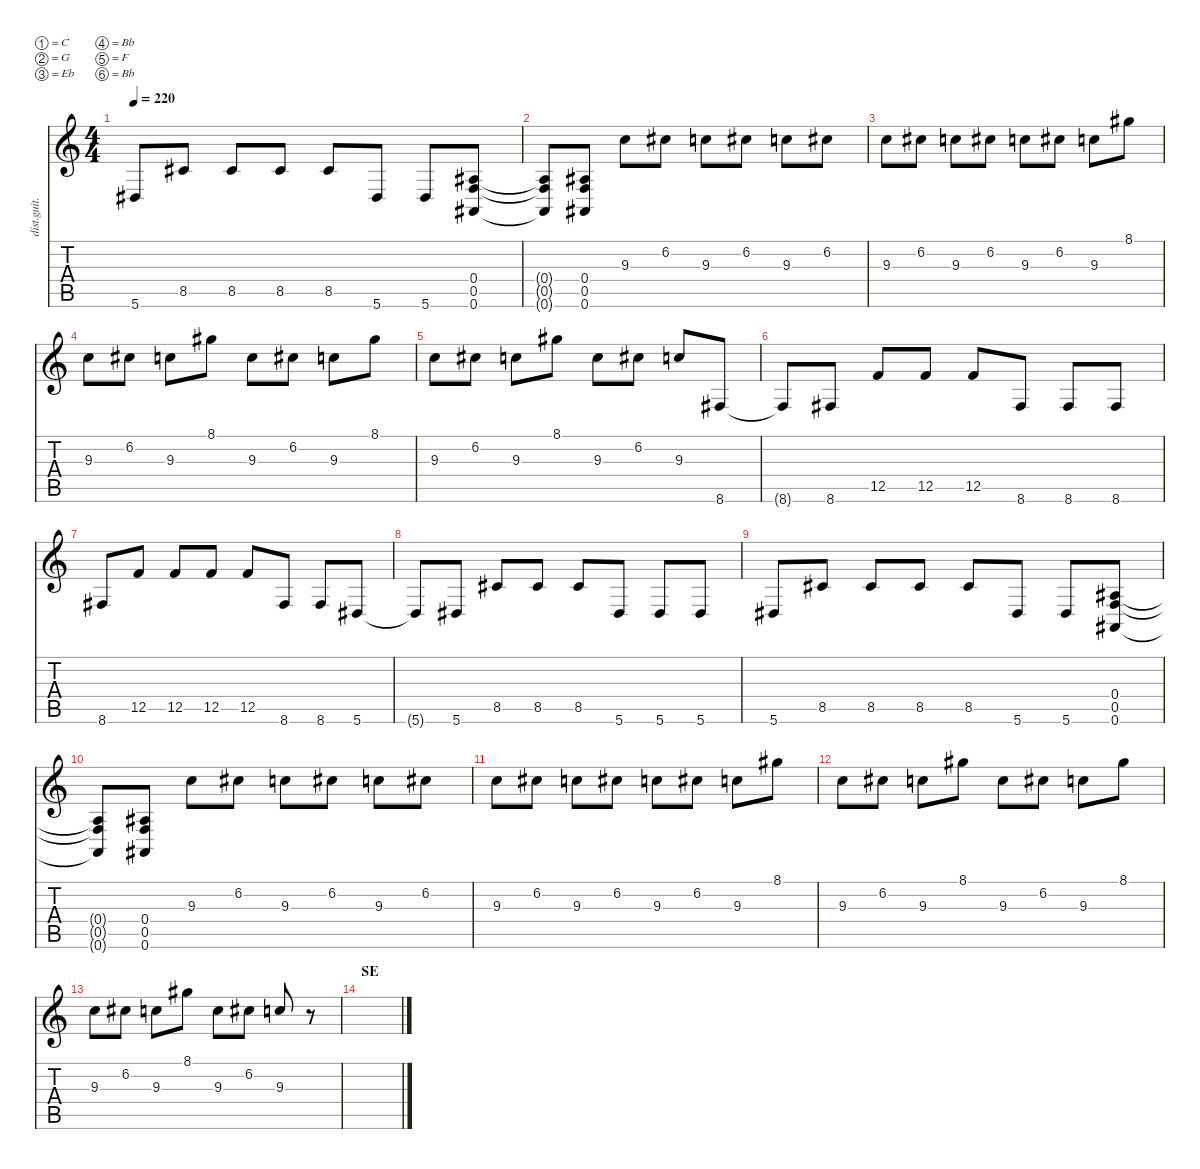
\defaultSystemsLayout 4
\hideDynamics
\bracketExtendMode nobrackets
\otherSystemsTrackNameOrientation horizontal
\track ("Guitar L" "dist.guit.") {instrument distortionguitar}
\staff {score tabs}
\tuning (C4 G3 Eb3 Bb2 F2 Bb1)
\ts (4 4)
\tempo 220
\clef g2
\ks c
5.6{acc #}.8{dy mf beam Up} 8.5{acc #}.8{beam Up} 8.5{acc #}.8{beam Up} 8.5{acc #}.8{beam Up} 8.5{acc #}.8{beam Up} 5.6{acc #}.8{beam Up} 5.6{acc #}.8{beam Up} (0.6{acc #} 0.5 0.4{acc #}).8{beam Up} |
(0.6{t acc #} 0.5{t} 0.4{t acc #}).8{beam Up} (0.6{acc #} 0.5 0.4{acc #}).8{beam Up} 9.3.8{beam Down} 6.2{acc #}.8{beam Down} 9.3.8{beam Down} 6.2{acc #}.8{beam Down} 9.3.8{beam Down} 6.2{acc #}.8{beam Down} |
9.3.8{beam Down} 6.2{acc #}.8{beam Down} 9.3.8{beam Down} 6.2{acc #}.8{beam Down} 9.3.8{beam Down} 6.2{acc #}.8{beam Down} 9.3.8{beam Down} 8.1{acc #}.8{beam Down} |
9.3.8{beam Down} 6.2{acc #}.8{beam Down} 9.3.8{beam Down} 8.1{acc #}.8{beam Down} 9.3.8{beam Down} 6.2{acc #}.8{beam Down} 9.3.8{beam Down} 8.1{acc #}.8{beam Down} |
9.3.8{beam Down} 6.2{acc #}.8{beam Down} 9.3.8{beam Down} 8.1{acc #}.8{beam Down} 9.3.8{beam Down} 6.2{acc #}.8{beam Down} 9.3.8{beam Up} 8.6{acc #}.8{beam Up} |
8.6{t acc #}.8{beam Up} 8.6{acc #}.8{beam Up} 12.5.8{beam Up} 12.5.8{beam Up} 12.5.8{beam Up} 8.6{acc #}.8{beam Up} 8.6{acc #}.8{beam Up} 8.6{acc #}.8{beam Up} |
8.6{acc #}.8{beam Up} 12.5.8{beam Up} 12.5.8{beam Up} 12.5.8{beam Up} 12.5.8{beam Up} 8.6{acc #}.8{beam Up} 8.6{acc #}.8{beam Up} 5.6{acc #}.8{beam Up} |
5.6{t acc #}.8{beam Up} 5.6{acc #}.8{beam Up} 8.5{acc #}.8{beam Up} 8.5{acc #}.8{beam Up} 8.5{acc #}.8{beam Up} 5.6{acc #}.8{beam Up} 5.6{acc #}.8{beam Up} 5.6{acc #}.8{beam Up} |
5.6{acc #}.8{beam Up} 8.5{acc #}.8{beam Up} 8.5{acc #}.8{beam Up} 8.5{acc #}.8{beam Up} 8.5{acc #}.8{beam Up} 5.6{acc #}.8{beam Up} 5.6{acc #}.8{beam Up} (0.6{acc #} 0.5 0.4{acc #}).8{beam Up} |
(0.6{t acc #} 0.5{t} 0.4{t acc #}).8{beam Up} (0.6{acc #} 0.5 0.4{acc #}).8{beam Up} 9.3.8{beam Down} 6.2{acc #}.8{beam Down} 9.3.8{beam Down} 6.2{acc #}.8{beam Down} 9.3.8{beam Down} 6.2{acc #}.8{beam Down} |
9.3.8{beam Down} 6.2{acc #}.8{beam Down} 9.3.8{beam Down} 6.2{acc #}.8{beam Down} 9.3.8{beam Down} 6.2{acc #}.8{beam Down} 9.3.8{beam Down} 8.1{acc #}.8{beam Down} |
9.3.8{beam Down} 6.2{acc #}.8{beam Down} 9.3.8{beam Down} 8.1{acc #}.8{beam Down} 9.3.8{beam Down} 6.2{acc #}.8{beam Down} 9.3.8{beam Down} 8.1{acc #}.8{beam Down} |
9.3.8{beam Down} 6.2{acc #}.8{beam Down} 9.3.8{beam Down} 8.1{acc #}.8{beam Down} 9.3.8{beam Down} 6.2{acc #}.8{beam Down} 9.3.8{beam Up} r.8{beam Up} |
\section ("" "SE")
